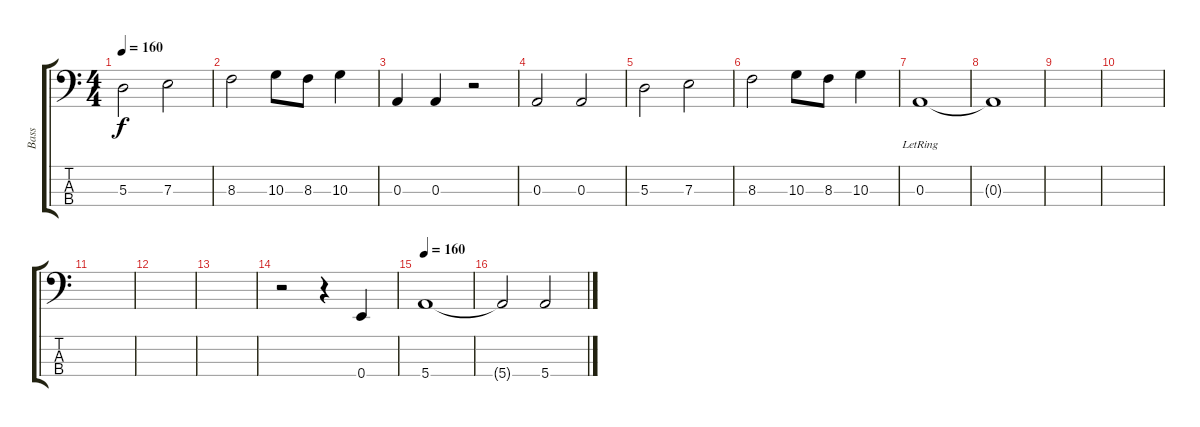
\track ("Bass" "Bass") {instrument electricbassfinger}
\staff {score tabs}
\tuning (G2 D2 A1 E1) {hide}
\ts (4 4)
\tempo 160
\clef f4
\ks c
5.3.2{dy f} 7.3.2 |
8.3.2 10.3.8 8.3.8 10.3.4 |
0.3.4 0.3.4 r.2 |
0.3.2 0.3.2 |
5.3.2 7.3.2 |
8.3.2 10.3.8 8.3.8 10.3.4 |
0.3{lr}.1 |
0.3{t}.1 |
|
|
|
|
|
r.2 r.4 0.4.4 |
\tempo 160
5.4.1 |
5.4{t}.2 5.4.2
